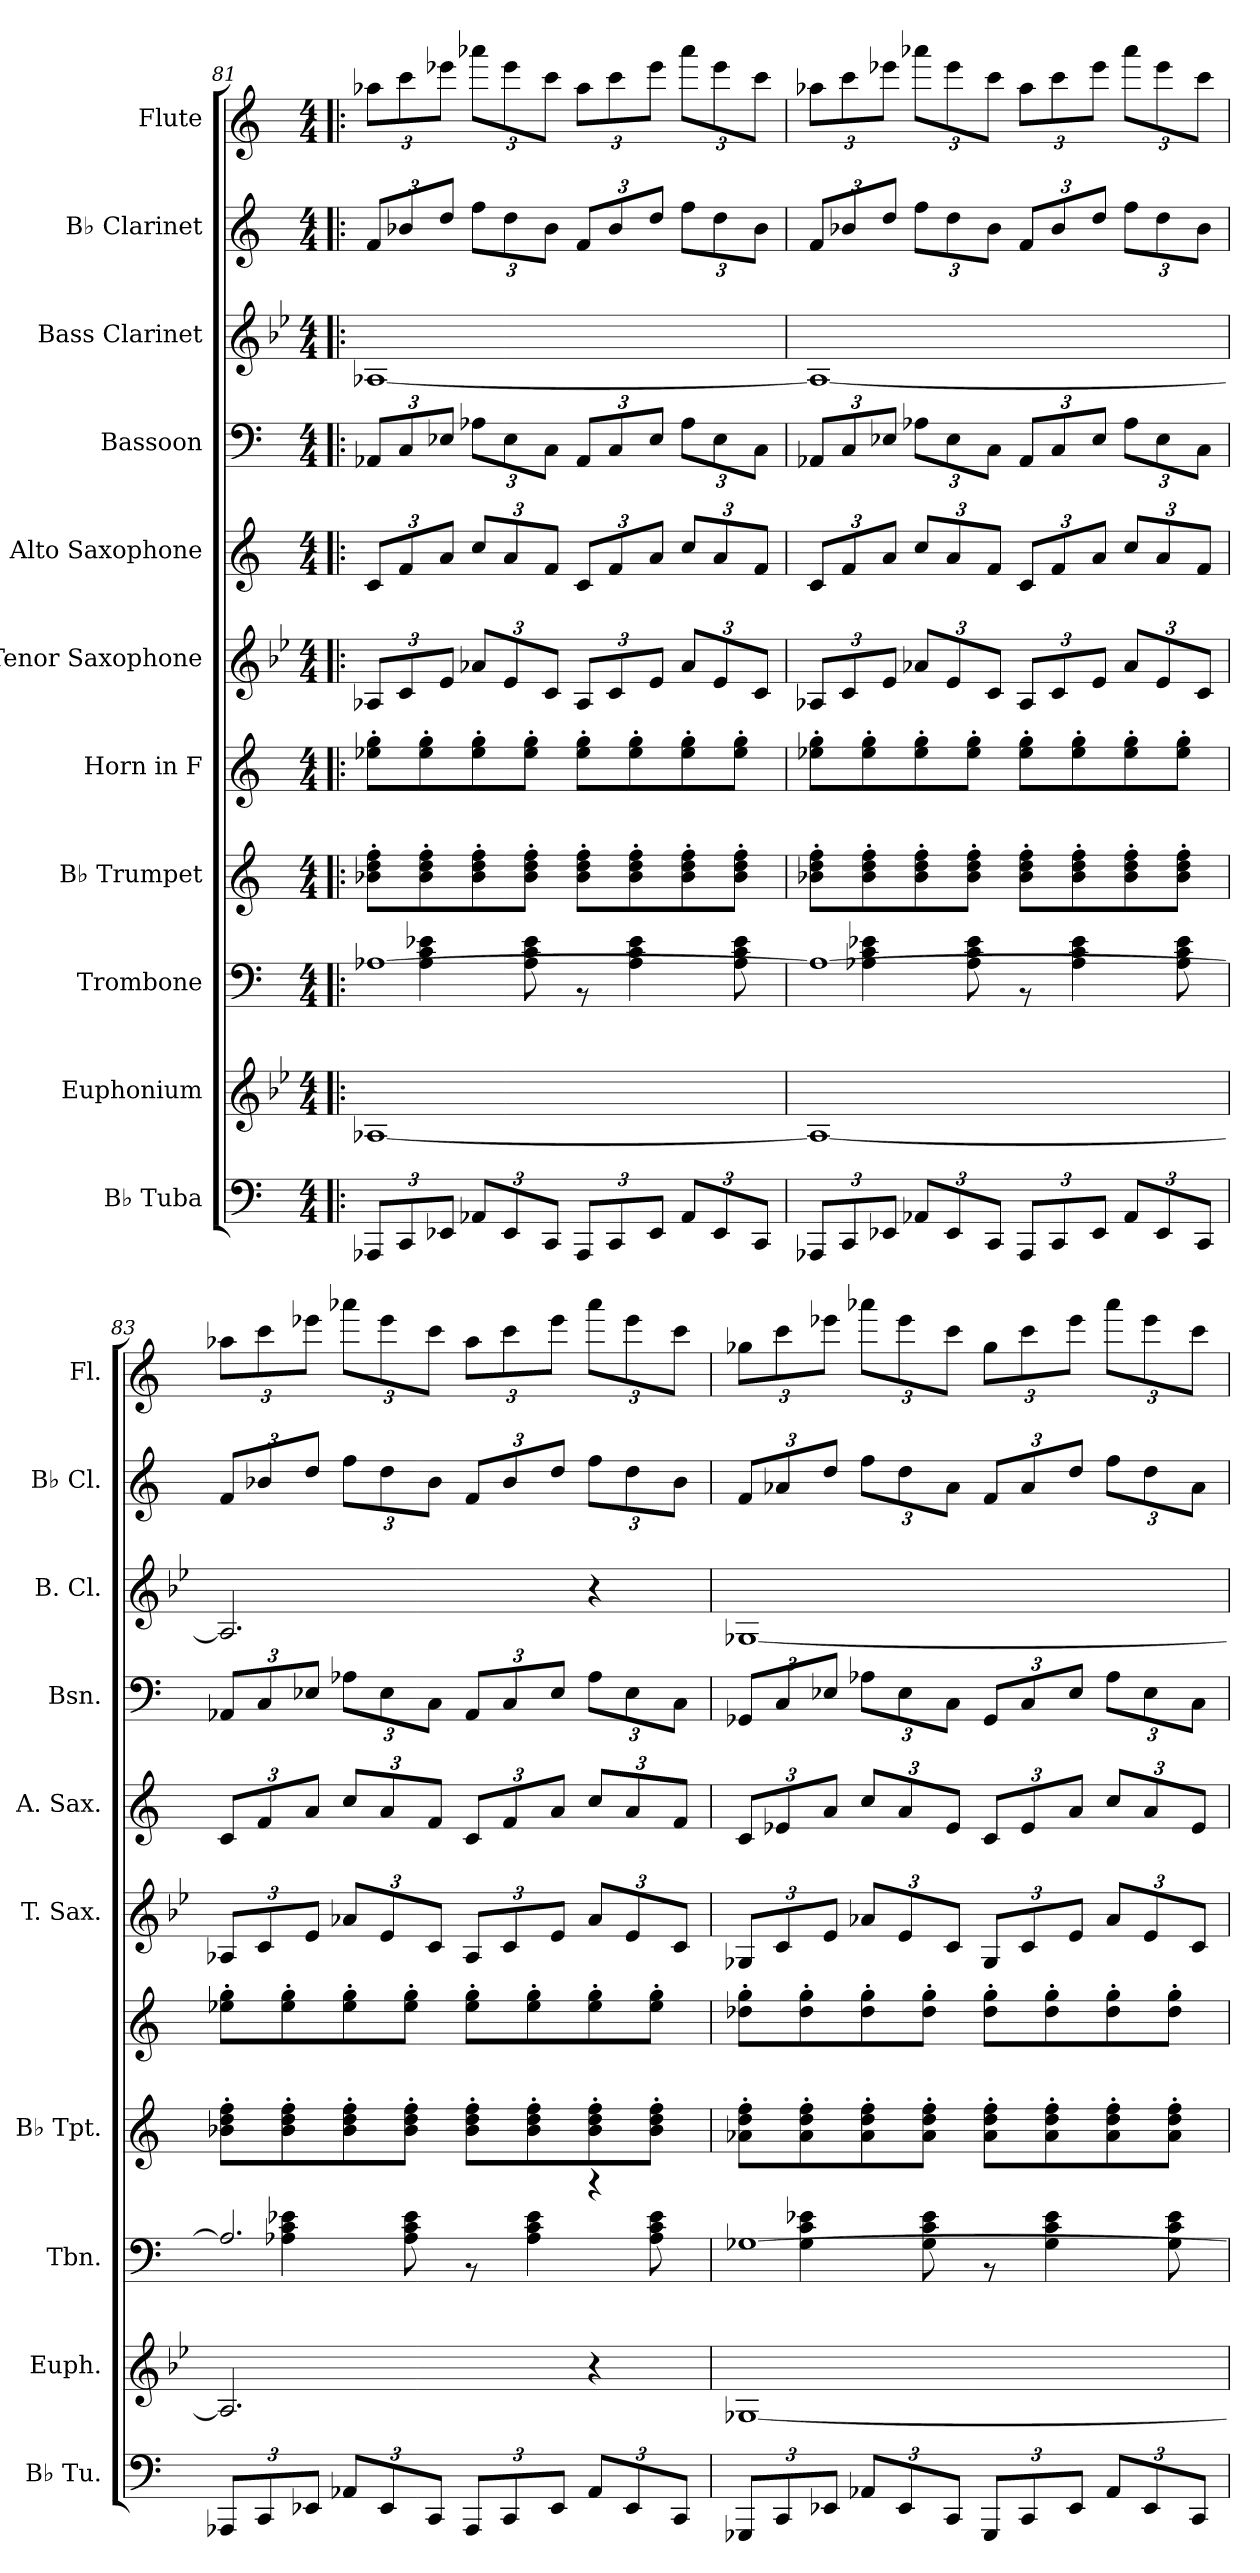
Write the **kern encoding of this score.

**kern	**kern	**kern	**kern	**kern	**kern	**kern	**kern	**kern	**kern	**kern
*part11	*part10	*part9	*part8	*part7	*part6	*part5	*part4	*part3	*part2	*part1
*staff11	*staff10	*staff9	*staff8	*staff7	*staff6	*staff5	*staff4	*staff3	*staff2	*staff1
*I"B♭ Tuba	*I"Euphonium	*I"Trombone	*I"B♭ Trumpet	*I"Horn in F	*I"Tenor Saxophone	*I"Alto Saxophone	*I"Bassoon	*I"Bass Clarinet	*I"B♭ Clarinet	*I"Flute
*I'B♭ Tu.	*I'Euph.	*I'Tbn.	*I'B♭ Tpt.	*	*I'T. Sax.	*I'A. Sax.	*I'Bsn.	*I'B. Cl.	*I'B♭ Cl.	*I'Fl.
!!LO:PB:g=z
*clefF4	*clefG2	*clefF4	*clefG2	*clefG2	*clefG2	*clefG2	*clefF4	*clefG2	*clefG2	*clefG2
*	*ITrd8c14	*	*ITrd1c2	*ITrd4c7	*ITrd8c14	*ITrd5c9	*	*ITrd8c14	*ITrd1c2	*
*k[]	*k[b-e-]	*k[]	*k[b-e-]	*k[b-]	*k[b-e-]	*k[b-e-a-]	*k[]	*k[b-e-]	*k[b-e-]	*k[]
*M4/4	*M4/4	*M4/4	*M4/4	*M4/4	*M4/4	*M4/4	*M4/4	*M4/4	*M4/4	*M4/4
*Xbrackettup	*	*	*	*	*Xbrackettup	*Xbrackettup	*Xbrackettup	*	*Xbrackettup	*Xbrackettup
=81!|:	=81!|:	=81!|:	=81!|:	=81!|:	=81!|:	=81!|:	=81!|:	=81!|:	=81!|:	=81!|:
*	*	*^	*	*	*	*	*	*	*	*
12AAA-X/L	[1AA-X	[1A-X	8ryy	8a-X\' 8cc\' 8ee-\'L	8a-X\' 8cc\'L	12AA-X/L	12E-/L	12AA-X/L	[1AA-X	12e-/L	12aa-X\L
12CC/	.	.	.	.	.	12C/	12A-/	12C/	.	12a-X/	12ccc\
.	.	.	4A-\ 4c\ 4e-X\	8a-\' 8cc\' 8ee-\'	8a-\' 8cc\'	.	.	.	.	.	.
12EE-X/J	.	.	.	.	.	12E-/J	12c/J	12E-X/J	.	12cc/J	12eee-X\J
12AA-X/L	.	.	.	8a-\' 8cc\' 8ee-\'	8a-\' 8cc\'	12A-X/L	12e-/L	12A-X\L	.	12ee-\L	12aaa-X\L
12EE-/	.	.	.	.	.	12E-/	12c/	12E-\	.	12cc\	12eee-\
.	.	.	8A-\ 8c\ 8e-\	8a-\' 8cc\' 8ee-\'J	8a-\' 8cc\'J	.	.	.	.	.	.
12CC/J	.	.	.	.	.	12C/J	12A-/J	12C\J	.	12a-\J	12ccc\J
12AAA-/L	.	.	8r	8a-\' 8cc\' 8ee-\'L	8a-\' 8cc\'L	12AA-/L	12E-/L	12AA-/L	.	12e-/L	12aa-\L
12CC/	.	.	.	.	.	12C/	12A-/	12C/	.	12a-/	12ccc\
.	.	.	4A-\ 4c\ 4e-\	8a-\' 8cc\' 8ee-\'	8a-\' 8cc\'	.	.	.	.	.	.
12EE-/J	.	.	.	.	.	12E-/J	12c/J	12E-/J	.	12cc/J	12eee-\J
12AA-/L	.	.	.	8a-\' 8cc\' 8ee-\'	8a-\' 8cc\'	12A-/L	12e-/L	12A-\L	.	12ee-\L	12aaa-\L
12EE-/	.	.	.	.	.	12E-/	12c/	12E-\	.	12cc\	12eee-\
.	.	.	8A-\ 8c\ 8e-\	8a-\' 8cc\' 8ee-\'J	8a-\' 8cc\'J	.	.	.	.	.	.
12CC/J	.	.	.	.	.	12C/J	12A-/J	12C\J	.	12a-\J	12ccc\J
=82	=82	=82	=82	=82	=82	=82	=82	=82	=82	=82	=82
12AAA-X/L	1AA-_	1A-_	8ryy	8a-X\' 8cc\' 8ee-\'L	8a-X\' 8cc\'L	12AA-X/L	12E-/L	12AA-X/L	1AA-_	12e-/L	12aa-X\L
12CC/	.	.	.	.	.	12C/	12A-/	12C/	.	12a-X/	12ccc\
.	.	.	4A-X\ 4c\ 4e-X\	8a-\' 8cc\' 8ee-\'	8a-\' 8cc\'	.	.	.	.	.	.
12EE-X/J	.	.	.	.	.	12E-/J	12c/J	12E-X/J	.	12cc/J	12eee-X\J
12AA-X/L	.	.	.	8a-\' 8cc\' 8ee-\'	8a-\' 8cc\'	12A-X/L	12e-/L	12A-X\L	.	12ee-\L	12aaa-X\L
12EE-/	.	.	.	.	.	12E-/	12c/	12E-\	.	12cc\	12eee-\
.	.	.	8A-\ 8c\ 8e-\	8a-\' 8cc\' 8ee-\'J	8a-\' 8cc\'J	.	.	.	.	.	.
12CC/J	.	.	.	.	.	12C/J	12A-/J	12C\J	.	12a-\J	12ccc\J
12AAA-/L	.	.	8r	8a-\' 8cc\' 8ee-\'L	8a-\' 8cc\'L	12AA-/L	12E-/L	12AA-/L	.	12e-/L	12aa-\L
12CC/	.	.	.	.	.	12C/	12A-/	12C/	.	12a-/	12ccc\
.	.	.	4A-\ 4c\ 4e-\	8a-\' 8cc\' 8ee-\'	8a-\' 8cc\'	.	.	.	.	.	.
12EE-/J	.	.	.	.	.	12E-/J	12c/J	12E-/J	.	12cc/J	12eee-\J
12AA-/L	.	.	.	8a-\' 8cc\' 8ee-\'	8a-\' 8cc\'	12A-/L	12e-/L	12A-\L	.	12ee-\L	12aaa-\L
12EE-/	.	.	.	.	.	12E-/	12c/	12E-\	.	12cc\	12eee-\
.	.	.	8A-\ 8c\ 8e-\	8a-\' 8cc\' 8ee-\'J	8a-\' 8cc\'J	.	.	.	.	.	.
12CC/J	.	.	.	.	.	12C/J	12A-/J	12C\J	.	12a-\J	12ccc\J
!!LO:PB:g=z
=83	=83	=83	=83	=83	=83	=83	=83	=83	=83	=83	=83
12AAA-X/L	2.AA-/]	2.A-/]	8ryy	8a-X\' 8cc\' 8ee-\'L	8a-X\' 8cc\'L	12AA-X/L	12E-/L	12AA-X/L	2.AA-/]	12e-/L	12aa-X\L
12CC/	.	.	.	.	.	12C/	12A-/	12C/	.	12a-X/	12ccc\
.	.	.	4A-X\ 4c\ 4e-X\	8a-\' 8cc\' 8ee-\'	8a-\' 8cc\'	.	.	.	.	.	.
12EE-X/J	.	.	.	.	.	12E-/J	12c/J	12E-X/J	.	12cc/J	12eee-X\J
12AA-X/L	.	.	.	8a-\' 8cc\' 8ee-\'	8a-\' 8cc\'	12A-X/L	12e-/L	12A-X\L	.	12ee-\L	12aaa-X\L
12EE-/	.	.	.	.	.	12E-/	12c/	12E-\	.	12cc\	12eee-\
.	.	.	8A-\ 8c\ 8e-\	8a-\' 8cc\' 8ee-\'J	8a-\' 8cc\'J	.	.	.	.	.	.
12CC/J	.	.	.	.	.	12C/J	12A-/J	12C\J	.	12a-\J	12ccc\J
12AAA-/L	.	.	8r	8a-\' 8cc\' 8ee-\'L	8a-\' 8cc\'L	12AA-/L	12E-/L	12AA-/L	.	12e-/L	12aa-\L
12CC/	.	.	.	.	.	12C/	12A-/	12C/	.	12a-/	12ccc\
.	.	.	4A-\ 4c\ 4e-\	8a-\' 8cc\' 8ee-\'	8a-\' 8cc\'	.	.	.	.	.	.
12EE-/J	.	.	.	.	.	12E-/J	12c/J	12E-/J	.	12cc/J	12eee-\J
12AA-/L	4r	4r	.	8a-\' 8cc\' 8ee-\'	8a-\' 8cc\'	12A-/L	12e-/L	12A-\L	4r	12ee-\L	12aaa-\L
12EE-/	.	.	.	.	.	12E-/	12c/	12E-\	.	12cc\	12eee-\
.	.	.	8A-\ 8c\ 8e-\	8a-\' 8cc\' 8ee-\'J	8a-\' 8cc\'J	.	.	.	.	.	.
12CC/J	.	.	.	.	.	12C/J	12A-/J	12C\J	.	12a-\J	12ccc\J
=84	=84	=84	=84	=84	=84	=84	=84	=84	=84	=84	=84
12GGG-X/L	[1GG-X	[1G-X	8ryy	8g-X\' 8cc\' 8ee-\'L	8g-X\' 8cc\'L	12GG-X/L	12E-/L	12GG-X/L	[1GG-X	12e-/L	12gg-X\L
12CC/	.	.	.	.	.	12C/	12G-X/	12C/	.	12g-X/	12ccc\
.	.	.	4G-\ 4c\ 4e-X\	8g-\' 8cc\' 8ee-\'	8g-\' 8cc\'	.	.	.	.	.	.
12EE-X/J	.	.	.	.	.	12E-/J	12c/J	12E-X/J	.	12cc/J	12eee-X\J
12AA-X/L	.	.	.	8g-\' 8cc\' 8ee-\'	8g-\' 8cc\'	12A-X/L	12e-/L	12A-X\L	.	12ee-\L	12aaa-X\L
12EE-/	.	.	.	.	.	12E-/	12c/	12E-\	.	12cc\	12eee-\
.	.	.	8G-\ 8c\ 8e-\	8g-\' 8cc\' 8ee-\'J	8g-\' 8cc\'J	.	.	.	.	.	.
12CC/J	.	.	.	.	.	12C/J	12G-/J	12C\J	.	12g-\J	12ccc\J
12GGG-/L	.	.	8r	8g-\' 8cc\' 8ee-\'L	8g-\' 8cc\'L	12GG-/L	12E-/L	12GG-/L	.	12e-/L	12gg-\L
12CC/	.	.	.	.	.	12C/	12G-/	12C/	.	12g-/	12ccc\
.	.	.	4G-\ 4c\ 4e-\	8g-\' 8cc\' 8ee-\'	8g-\' 8cc\'	.	.	.	.	.	.
12EE-/J	.	.	.	.	.	12E-/J	12c/J	12E-/J	.	12cc/J	12eee-\J
12AA-/L	.	.	.	8g-\' 8cc\' 8ee-\'	8g-\' 8cc\'	12A-/L	12e-/L	12A-\L	.	12ee-\L	12aaa-\L
12EE-/	.	.	.	.	.	12E-/	12c/	12E-\	.	12cc\	12eee-\
.	.	.	8G-\ 8c\ 8e-\	8g-\' 8cc\' 8ee-\'J	8g-\' 8cc\'J	.	.	.	.	.	.
12CC/J	.	.	.	.	.	12C/J	12G-/J	12C\J	.	12g-\J	12ccc\J
*	*	*v	*v	*	*	*	*	*	*	*	*
=	=	=	=	=	=	=	=	=	=	=
*-	*-	*-	*-	*-	*-	*-	*-	*-	*-	*-
